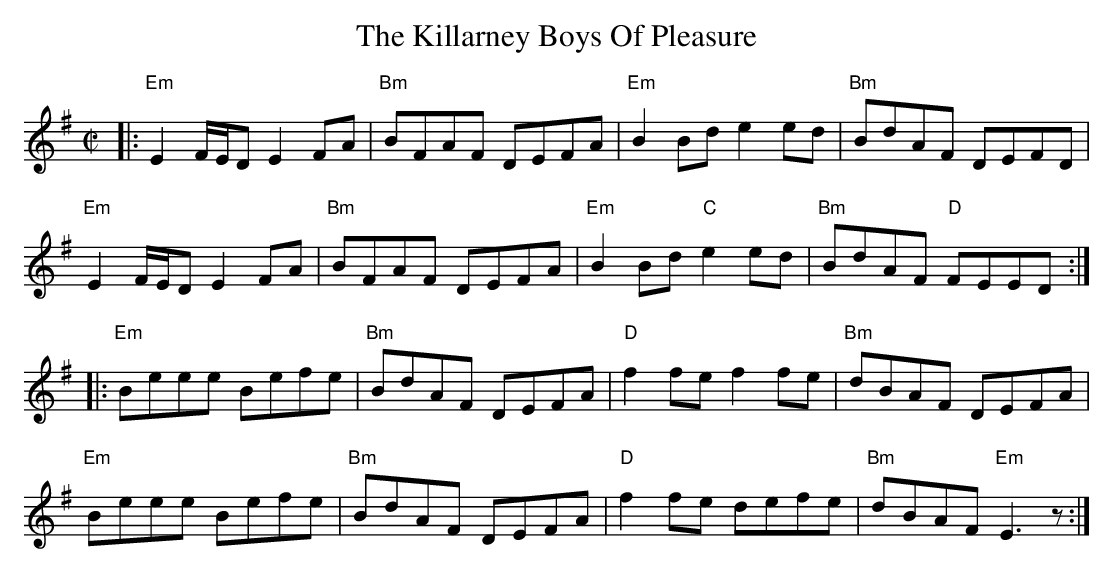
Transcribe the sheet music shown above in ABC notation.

X:1
T: The Killarney Boys Of Pleasure
M: C|
L: 1/8
K: Emin
|:"Em"E2 F/E/D E2 FA|"Bm"BFAF DEFA|"Em"B2 Bd e2 ed|"Bm"BdAF DEFD|
"Em"E2 F/E/D E2 FA|"Bm"BFAF DEFA|"Em"B2 Bd "C"e2 ed|"Bm"BdAF "D"FEED:|
|:"Em"Beee Befe|"Bm"BdAF DEFA|"D"f2 fe f2 fe|"Bm"dBAF DEFA|
"Em"Beee Befe|"Bm"BdAF DEFA|"D"f2 fe defe|"Bm"dBAF "Em"E3 z:|
